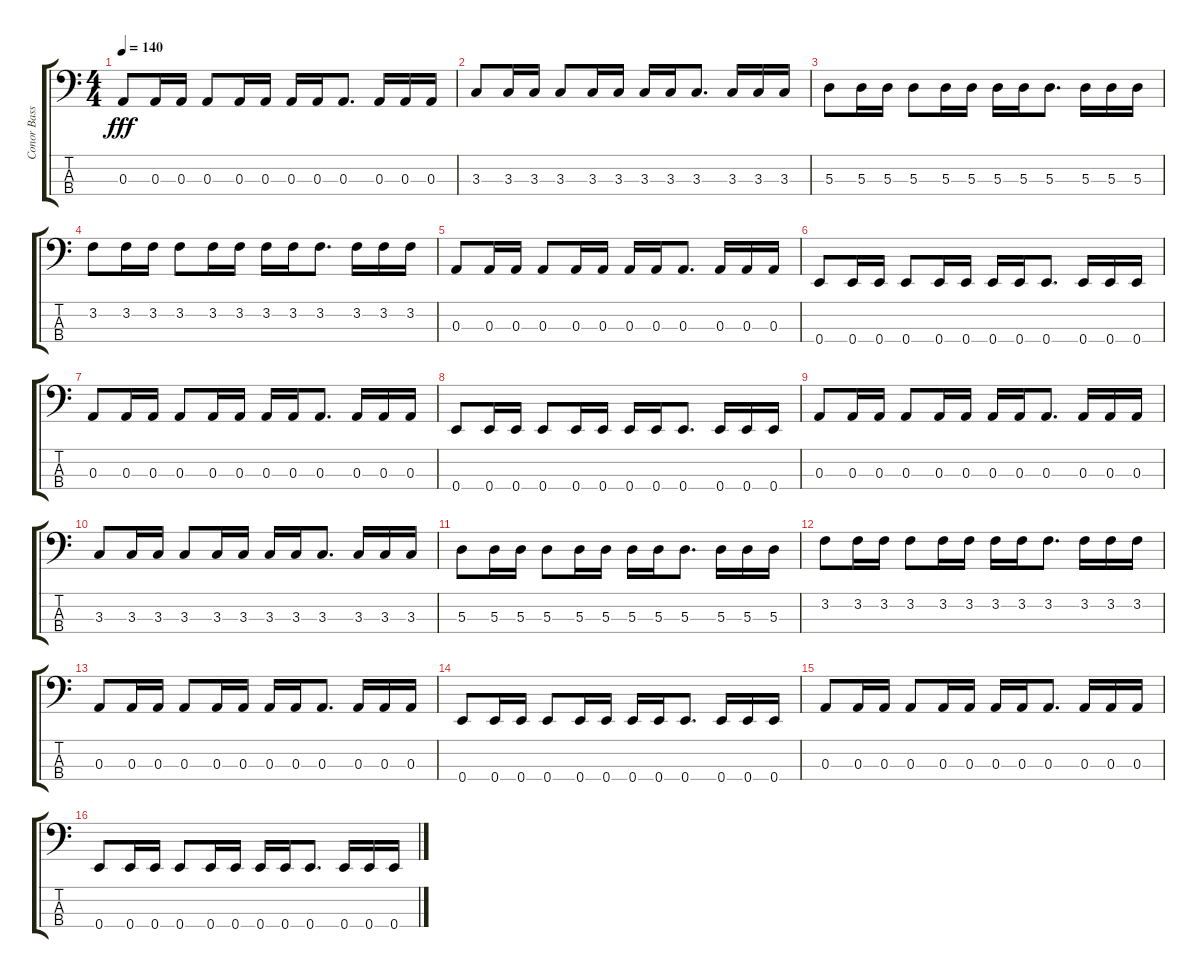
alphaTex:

\track ("Conor Bass" "Conor Bass") {instrument electricbasspick}
\staff {score tabs}
\tuning (G2 D2 A1 E1) {hide}
\ts (4 4)
\tempo 140
\clef f4
\ks c
0.3.8{dy fff} 0.3.16 0.3.16 0.3.8 0.3.16 0.3.16 0.3.16 0.3.16 0.3.8{d} 0.3.16 0.3.16 0.3.16 |
3.3.8 3.3.16 3.3.16 3.3.8 3.3.16 3.3.16 3.3.16 3.3.16 3.3.8{d} 3.3.16 3.3.16 3.3.16 |
5.3.8 5.3.16 5.3.16 5.3.8 5.3.16 5.3.16 5.3.16 5.3.16 5.3.8{d} 5.3.16 5.3.16 5.3.16 |
3.2.8 3.2.16 3.2.16 3.2.8 3.2.16 3.2.16 3.2.16 3.2.16 3.2.8{d} 3.2.16 3.2.16 3.2.16 |
0.3.8 0.3.16 0.3.16 0.3.8 0.3.16 0.3.16 0.3.16 0.3.16 0.3.8{d} 0.3.16 0.3.16 0.3.16 |
0.4.8 0.4.16 0.4.16 0.4.8 0.4.16 0.4.16 0.4.16 0.4.16 0.4.8{d} 0.4.16 0.4.16 0.4.16 |
0.3.8 0.3.16 0.3.16 0.3.8 0.3.16 0.3.16 0.3.16 0.3.16 0.3.8{d} 0.3.16 0.3.16 0.3.16 |
0.4.8 0.4.16 0.4.16 0.4.8 0.4.16 0.4.16 0.4.16 0.4.16 0.4.8{d} 0.4.16 0.4.16 0.4.16 |
0.3.8 0.3.16 0.3.16 0.3.8 0.3.16 0.3.16 0.3.16 0.3.16 0.3.8{d} 0.3.16 0.3.16 0.3.16 |
3.3.8 3.3.16 3.3.16 3.3.8 3.3.16 3.3.16 3.3.16 3.3.16 3.3.8{d} 3.3.16 3.3.16 3.3.16 |
5.3.8 5.3.16 5.3.16 5.3.8 5.3.16 5.3.16 5.3.16 5.3.16 5.3.8{d} 5.3.16 5.3.16 5.3.16 |
3.2.8 3.2.16 3.2.16 3.2.8 3.2.16 3.2.16 3.2.16 3.2.16 3.2.8{d} 3.2.16 3.2.16 3.2.16 |
0.3.8 0.3.16 0.3.16 0.3.8 0.3.16 0.3.16 0.3.16 0.3.16 0.3.8{d} 0.3.16 0.3.16 0.3.16 |
0.4.8 0.4.16 0.4.16 0.4.8 0.4.16 0.4.16 0.4.16 0.4.16 0.4.8{d} 0.4.16 0.4.16 0.4.16 |
0.3.8 0.3.16 0.3.16 0.3.8 0.3.16 0.3.16 0.3.16 0.3.16 0.3.8{d} 0.3.16 0.3.16 0.3.16 |
0.4.8 0.4.16 0.4.16 0.4.8 0.4.16 0.4.16 0.4.16 0.4.16 0.4.8{d} 0.4.16 0.4.16 0.4.16
